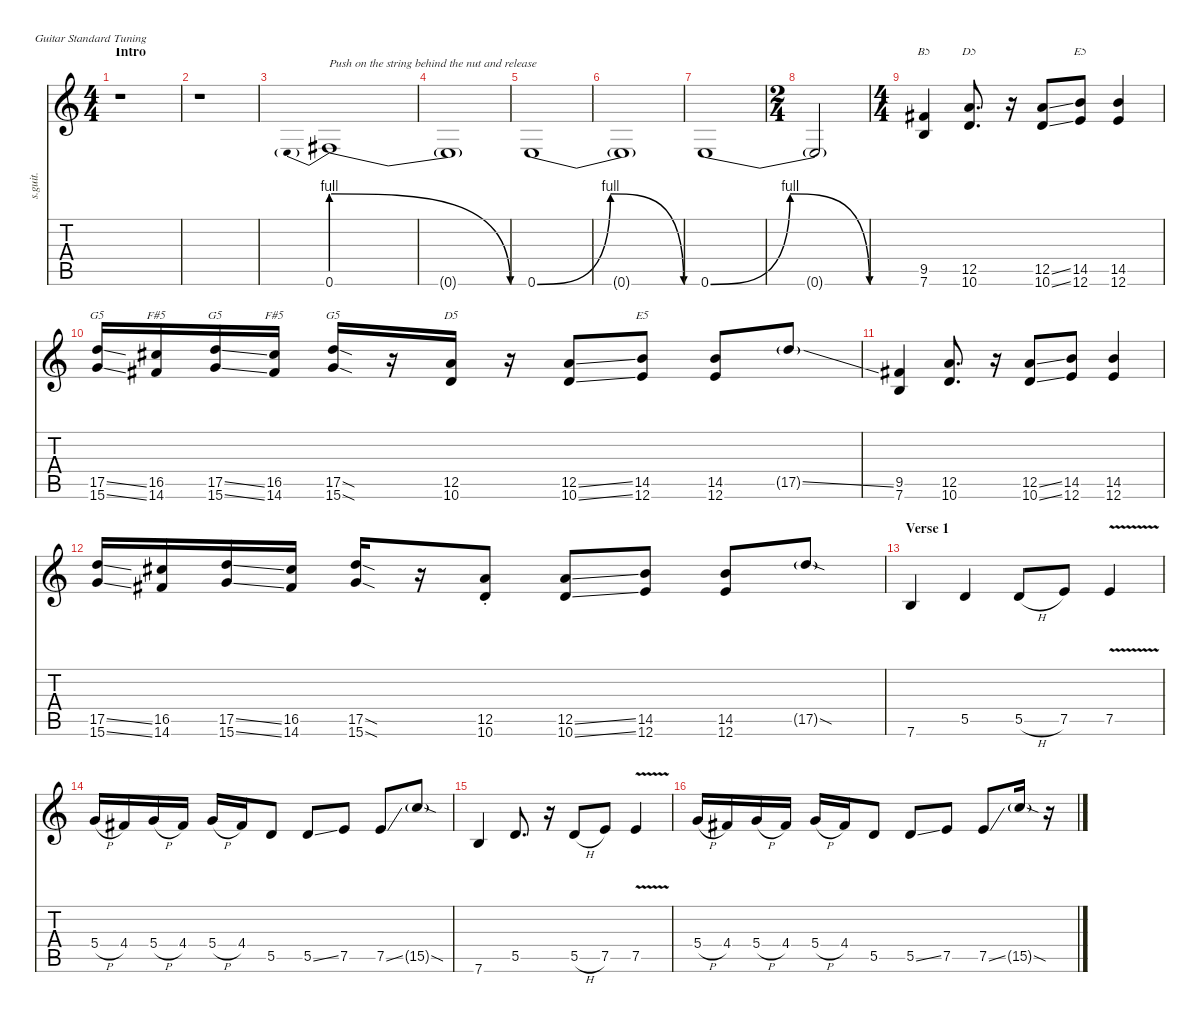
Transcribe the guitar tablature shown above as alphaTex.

\defaultSystemsLayout 4
\hideDynamics
\bracketExtendMode nobrackets
\track ("Tony Iommi - Guitar" "s.guit.") {instrument distortionguitar}
\staff {score tabs}
\tuning (E4 B3 G3 D3 A2 E2)
\chord ("B5" 3 1 2 2 0 x) {showdiagram false}
\chord ("D5" 3 1 2 2 0 x) {showdiagram false}
\chord ("E5" 3 1 2 2 0 x) {showdiagram false}
\chord ("G5" 3 1 2 2 0 x) {showdiagram false}
\chord ("F#5" 3 1 2 2 0 x) {showdiagram false}
\ts (4 4)
\beaming (8 2 2 2 2)
\section ("" "Intro")
\tempo (65 hide)
\clef g2
\ks c
r.1{dy f instrument distortionguitar} |
r.1 |
0.6{be (prebendrelease 0 4 30 0)}.1{txt "Push on the string behind the nut and release" lyrics (0 "") lyrics (1 "") lyrics (2 "") lyrics (3 "") lyrics (4 "")} |
0.6{t}.1{lyrics (0 "") lyrics (1 "") lyrics (2 "") lyrics (3 "") lyrics (4 "")} |
0.6{be (bendrelease 0 0 30 4 30 4 60 0)}.1{lyrics (0 "") lyrics (1 "") lyrics (2 "") lyrics (3 "") lyrics (4 "")} |
0.6{t}.1{lyrics (0 "") lyrics (1 "") lyrics (2 "") lyrics (3 "") lyrics (4 "")} |
0.6{be (bendrelease 0 0 30 4 30 4 60 0)}.1{lyrics (0 "") lyrics (1 "") lyrics (2 "") lyrics (3 "") lyrics (4 "")} |
\ts (2 4)
\beaming (8 2 2 2 2)
0.6{t}.2{lyrics (0 "") lyrics (1 "") lyrics (2 "") lyrics (3 "") lyrics (4 "")} |
\ts (4 4)
\beaming (8 2 2 2 2)
\tempo (70 hide)
(9.5{acc #} 7.6).4{ch "B5" lyrics (0 "") lyrics (1 "") lyrics (2 "") lyrics (3 "") lyrics (4 "")} (12.5 10.6).8{d ch "D5" lyrics (0 "") lyrics (1 "") lyrics (2 "") lyrics (3 "") lyrics (4 "")} r.16 (12.5{ss} 10.6{ss}).8{lyrics (0 "") lyrics (1 "") lyrics (2 "") lyrics (3 "") lyrics (4 "")} (14.5 12.6).8{ch "E5" lyrics (0 "") lyrics (1 "") lyrics (2 "") lyrics (3 "") lyrics (4 "")} (14.5 12.6).4{lyrics (0 "") lyrics (1 "") lyrics (2 "") lyrics (3 "") lyrics (4 "")} |
(17.5{ss} 15.6{ss}).16{ch "G5" lyrics (0 "") lyrics (1 "") lyrics (2 "") lyrics (3 "") lyrics (4 "")} (16.5{acc #} 14.6{acc #}).16{ch "F#5" lyrics (0 "") lyrics (1 "") lyrics (2 "") lyrics (3 "") lyrics (4 "")} (17.5{ss} 15.6{ss}).16{ch "G5" lyrics (0 "") lyrics (1 "") lyrics (2 "") lyrics (3 "") lyrics (4 "")} (16.5{acc #} 14.6{acc #}).16{ch "F#5" lyrics (0 "") lyrics (1 "") lyrics (2 "") lyrics (3 "") lyrics (4 "")} (17.5{sod} 15.6{sod}).16{ch "G5" lyrics (0 "") lyrics (1 "") lyrics (2 "") lyrics (3 "") lyrics (4 "")} r.16 (12.5 10.6).16{ch "D5" lyrics (0 "") lyrics (1 "") lyrics (2 "") lyrics (3 "") lyrics (4 "")} r.16 (12.5{ss} 10.6{ss}).8{lyrics (0 "") lyrics (1 "") lyrics (2 "") lyrics (3 "") lyrics (4 "")} (14.5 12.6).8{ch "E5" lyrics (0 "") lyrics (1 "") lyrics (2 "") lyrics (3 "") lyrics (4 "")} (14.5 12.6).8{lyrics (0 "") lyrics (1 "") lyrics (2 "") lyrics (3 "") lyrics (4 "")} 17.5{ss g}.8{lyrics (0 "") lyrics (1 "") lyrics (2 "") lyrics (3 "") lyrics (4 "") dy mp} |
\tempo (72 hide)
(9.5{acc #} 7.6).4{lyrics (0 "") lyrics (1 "") lyrics (2 "") lyrics (3 "") lyrics (4 "") dy f} (12.5 10.6).8{d lyrics (0 "") lyrics (1 "") lyrics (2 "") lyrics (3 "") lyrics (4 "")} r.16 (12.5{ss} 10.6{ss}).8{lyrics (0 "") lyrics (1 "") lyrics (2 "") lyrics (3 "") lyrics (4 "")} (14.5 12.6).8{lyrics (0 "") lyrics (1 "") lyrics (2 "") lyrics (3 "") lyrics (4 "")} (14.5 12.6).4{lyrics (0 "") lyrics (1 "") lyrics (2 "") lyrics (3 "") lyrics (4 "")} |
(17.5{ss} 15.6{ss}).16{lyrics (0 "") lyrics (1 "") lyrics (2 "") lyrics (3 "") lyrics (4 "")} (16.5{acc #} 14.6{acc #}).16{lyrics (0 "") lyrics (1 "") lyrics (2 "") lyrics (3 "") lyrics (4 "")} (17.5{ss} 15.6{ss}).16{lyrics (0 "") lyrics (1 "") lyrics (2 "") lyrics (3 "") lyrics (4 "")} (16.5{acc #} 14.6{acc #}).16{lyrics (0 "") lyrics (1 "") lyrics (2 "") lyrics (3 "") lyrics (4 "")} (17.5{sod} 15.6{sod}).16{lyrics (0 "") lyrics (1 "") lyrics (2 "") lyrics (3 "") lyrics (4 "")} r.16 (12.5{st} 10.6{st}).8{lyrics (0 "") lyrics (1 "") lyrics (2 "") lyrics (3 "") lyrics (4 "")} (12.5{ss} 10.6{ss}).8{lyrics (0 "") lyrics (1 "") lyrics (2 "") lyrics (3 "") lyrics (4 "")} (14.5 12.6).8{lyrics (0 "") lyrics (1 "") lyrics (2 "") lyrics (3 "") lyrics (4 "")} (14.5 12.6).8{lyrics (0 "") lyrics (1 "") lyrics (2 "") lyrics (3 "") lyrics (4 "")} 17.5{sod g}.8{lyrics (0 "") lyrics (1 "") lyrics (2 "") lyrics (3 "") lyrics (4 "") dy mp} |
\section ("" "Verse 1")
\tempo (76 hide)
7.6.4{lyrics (0 "") lyrics (1 "") lyrics (2 "") lyrics (3 "") lyrics (4 "") dy f} 5.5.4{lyrics (0 "") lyrics (1 "") lyrics (2 "") lyrics (3 "") lyrics (4 "")} 5.5{h}.8{lyrics (0 "") lyrics (1 "") lyrics (2 "") lyrics (3 "") lyrics (4 "")} 7.5.8{lyrics (0 "") lyrics (1 "") lyrics (2 "") lyrics (3 "") lyrics (4 "")} 7.5{v}.4{lyrics (0 "") lyrics (1 "") lyrics (2 "") lyrics (3 "") lyrics (4 "")} |
5.4{h}.16{lyrics (0 "") lyrics (1 "") lyrics (2 "") lyrics (3 "") lyrics (4 "")} 4.4{acc #}.16{lyrics (0 "") lyrics (1 "") lyrics (2 "") lyrics (3 "") lyrics (4 "")} 5.4{h}.16{lyrics (0 "") lyrics (1 "") lyrics (2 "") lyrics (3 "") lyrics (4 "")} 4.4{acc #}.16{lyrics (0 "") lyrics (1 "") lyrics (2 "") lyrics (3 "") lyrics (4 "")} 5.4{h}.16{lyrics (0 "") lyrics (1 "") lyrics (2 "") lyrics (3 "") lyrics (4 "")} 4.4{acc #}.16{lyrics (0 "") lyrics (1 "") lyrics (2 "") lyrics (3 "") lyrics (4 "")} 5.5.8{lyrics (0 "") lyrics (1 "") lyrics (2 "") lyrics (3 "") lyrics (4 "")} 5.5{ss}.8{lyrics (0 "") lyrics (1 "") lyrics (2 "") lyrics (3 "") lyrics (4 "")} 7.5.8{lyrics (0 "") lyrics (1 "") lyrics (2 "") lyrics (3 "") lyrics (4 "")} 7.5{ss}.8{lyrics (0 "") lyrics (1 "") lyrics (2 "") lyrics (3 "") lyrics (4 "")} 15.5{sod g}.8{lyrics (0 "") lyrics (1 "") lyrics (2 "") lyrics (3 "") lyrics (4 "")} |
7.6.4{lyrics (0 "") lyrics (1 "") lyrics (2 "") lyrics (3 "") lyrics (4 "")} 5.5.8{d lyrics (0 "") lyrics (1 "") lyrics (2 "") lyrics (3 "") lyrics (4 "")} r.16 5.5{h}.8{lyrics (0 "") lyrics (1 "") lyrics (2 "") lyrics (3 "") lyrics (4 "")} 7.5.8{lyrics (0 "") lyrics (1 "") lyrics (2 "") lyrics (3 "") lyrics (4 "")} 7.5{v}.4{lyrics (0 "") lyrics (1 "") lyrics (2 "") lyrics (3 "") lyrics (4 "")} |
5.4{h}.16{lyrics (0 "") lyrics (1 "") lyrics (2 "") lyrics (3 "") lyrics (4 "")} 4.4{acc #}.16{lyrics (0 "") lyrics (1 "") lyrics (2 "") lyrics (3 "") lyrics (4 "")} 5.4{h}.16{lyrics (0 "") lyrics (1 "") lyrics (2 "") lyrics (3 "") lyrics (4 "")} 4.4{acc #}.16{lyrics (0 "") lyrics (1 "") lyrics (2 "") lyrics (3 "") lyrics (4 "")} 5.4{h}.16{lyrics (0 "") lyrics (1 "") lyrics (2 "") lyrics (3 "") lyrics (4 "")} 4.4{acc #}.16{lyrics (0 "") lyrics (1 "") lyrics (2 "") lyrics (3 "") lyrics (4 "")} 5.5.8{lyrics (0 "") lyrics (1 "") lyrics (2 "") lyrics (3 "") lyrics (4 "")} 5.5{ss}.8{lyrics (0 "") lyrics (1 "") lyrics (2 "") lyrics (3 "") lyrics (4 "")} 7.5.8{lyrics (0 "") lyrics (1 "") lyrics (2 "") lyrics (3 "") lyrics (4 "")} 7.5{ss}.8{lyrics (0 "") lyrics (1 "") lyrics (2 "") lyrics (3 "") lyrics (4 "")} 15.5{sod g}.16{lyrics (0 "") lyrics (1 "") lyrics (2 "") lyrics (3 "") lyrics (4 "")} r.16
